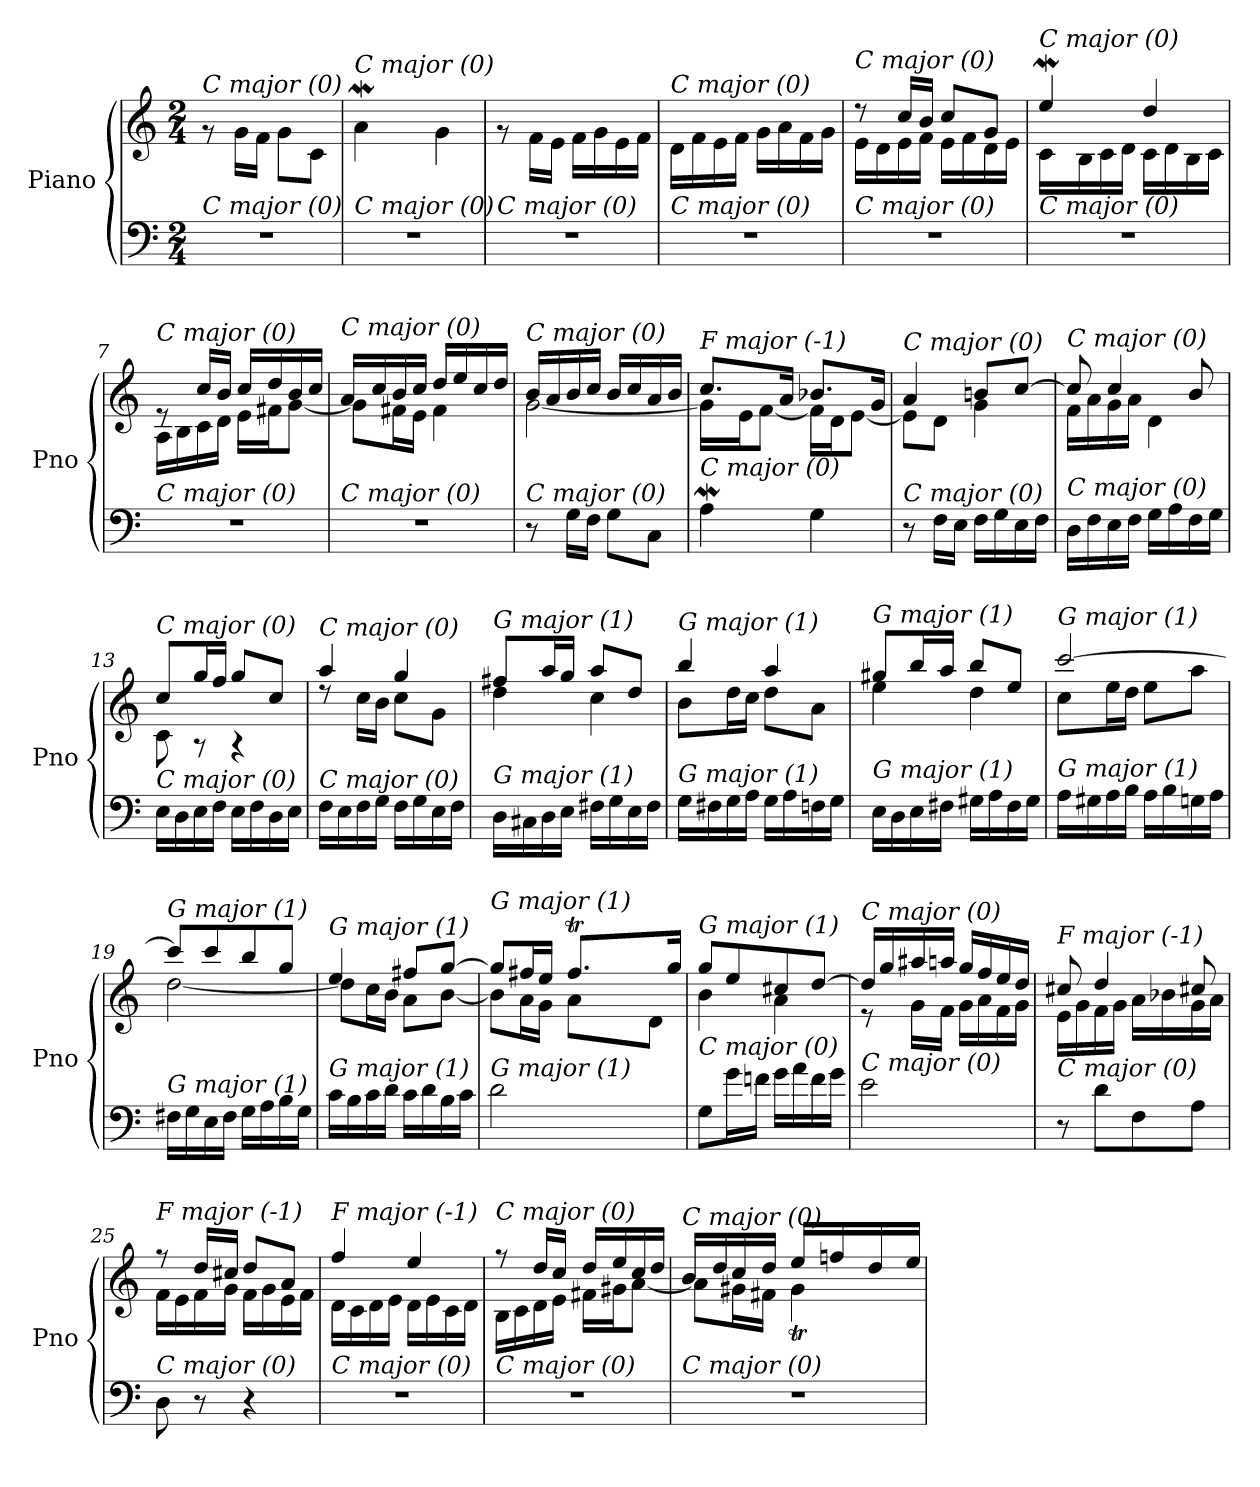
**kern	**kern
*part1	*part1
*staff2	*staff1
*I"Piano	*
*I'Pno	*
*clefF4	*clefG2
*k[]	*k[]
*M2/4	*M2/4
=1	=1
!	!LO:TX:i:t=C major (0)
!LO:TX:i:t=C major (0)	!
2r	8rg
.	16g\LL
.	16f\JJ
.	8g\L
.	8c\J
=2	=2
*^	*^
!	!	!LO:TX:i:t=C major (0)	!
!LO:TX:i:t=C major (0)	!	!	!
32ryy	2r	4aW\	32ryy
8..ryy	.	.	32g!yy
.	.	.	8.a!yy
4ryy	.	4g\	4ryy
*v	*v	*	*
=3	=3	=3
!	!LO:TX:i:t=C major (0)	!
!LO:TX:i:t=C major (0)	!	!
*	*v	*v
2r	8rg
.	16f\LL
.	16e\JJ
.	16f\LL
.	16g\
.	16e\
.	16f\JJ
=4	=4
!	!LO:TX:i:t=C major (0)
!LO:TX:i:t=C major (0)	!
2r	16d\LL
.	16f\
.	16e\
.	16f\JJ
.	16g\LL
.	16a\
.	16f\
.	16g\JJ
=5	=5
*	*^
!	!LO:TX:i:t=C major (0)	!
!LO:TX:i:t=C major (0)	!	!
2r	8r	16e\LL
.	.	16d\
.	16cc/LL	16e\
.	16b/JJ	16f\JJ
.	8cc/L	16e\LL
.	.	16f\
.	8g/J	16d\
.	.	16e\JJ
=6	=6	=6
*^	*	*^
!	!	!LO:TX:i:t=C major (0)	!	!
!LO:TX:i:t=C major (0)	!	!	!	!
32ryy	2r	4eeW/	16c\LL	32ryy
8..ryy	.	.	.	32dd!yy
.	.	.	16B\	8.ee!yy
.	.	.	16c\	.
.	.	.	16d\JJ	.
4ryy	.	4dd/	16c\LL	4ryy
.	.	.	16d\	.
.	.	.	16B\	.
.	.	.	16c\JJ	.
*v	*v	*	*	*
*	*	*v	*v
!!LO:LB:g=z
=7	=7	=7
!	!LO:TX:i:t=C major (0)	!
!LO:TX:i:t=C major (0)	!	!
2r	8re	16A\LL
.	.	16B\
.	16cc/LL	16c\
.	16b/JJ	16d\JJ
.	16cc/LL	16e\LL
.	16dd/	16f#X\J
.	16b/	[8g\J
.	16cc/JJ	.
=8	=8	=8
!	!LO:TX:i:t=C major (0)	!
!LO:TX:i:t=C major (0)	!	!
2r	16a/LL	8g\L]
.	16cc/	.
.	16b/	16f#X\L
.	16cc/JJ	16e\JJ
.	16dd/LL	4f#\
.	16ee/	.
.	16cc/	.
.	16dd/JJ	.
=9	=9	=9
!	!LO:TX:i:t=C major (0)	!
!LO:TX:i:t=C major (0)	!	!
8r	16b/LL	[2g\
.	16a/	.
16G\LL	16b/	.
16F\JJ	16cc/JJ	.
8G\L	16b/LL	.
.	16cc/	.
8C\J	16a/	.
.	16b/JJ	.
=10	=10	=10
*^	*	*^
!	!	!LO:TX:i:t=F major (-1)	!	!
!LO:TX:i:t=C major (0)	!	!	!	!
4AW\	32ryy	8.cc/L	16g\LL]	32ryy
.	32G!yy	.	.	8..ryy
.	8.A!yy	.	16e\J	.
.	.	.	[8f\J	.
.	.	16a/Jk	.	.
4G\	4ryy	8.b-X/L	16f\LL]	4ryy
.	.	.	16d\J	.
.	.	.	[8e\J	.
.	.	16g/Jk	.	.
*v	*v	*	*	*
*	*	*v	*v
=11	=11	=11
!	!LO:TX:i:t=C major (0)	!
!LO:TX:i:t=C major (0)	!	!
8r	4a/	8e\L]
16F\LL	.	8d\J
16E\JJ	.	.
16F\LL	8bn/L	4g\
16G\	.	.
16E\	[8cc/J	.
16F\JJ	.	.
=12	=12	=12
!	!LO:TX:i:t=C major (0)	!
!LO:TX:i:t=C major (0)	!	!
16D\LL	8cc/]	16f\LL
16F\	.	16a\
16E\	4cc/	16g\
16F\JJ	.	16a\JJ
16G\LL	.	4d\
16A\	.	.
16F\	8b/	.
16G\JJ	.	.
!!LO:LB:g=z	!!
=13	=13	=13
!	!LO:TX:i:t=C major (0)	!
!LO:TX:i:t=C major (0)	!	!
16E\LL	8cc/L	8c\
16D\	.	.
16E\	16gg/L	8r
16F\JJ	16ff/JJ	.
16E\LL	8gg/L	4r
16F\	.	.
16D\	8cc/J	.
16E\JJ	.	.
=14	=14	=14
!	!LO:TX:i:t=C major (0)	!
!LO:TX:i:t=C major (0)	!	!
16F\LL	4aa/	8rdd
16E\	.	.
16F\	.	16cc\LL
16G\JJ	.	16b\JJ
16F\LL	4gg/	8cc\L
16G\	.	.
16E\	.	8g\J
16F\JJ	.	.
=15	=15	=15
!	!LO:TX:i:t=G major (1)	!
!LO:TX:i:t=G major (1)	!	!
16D\LL	8ff#X/L	4dd\
16C#X\	.	.
16D\	16aa/L	.
16E\JJ	16gg/JJ	.
16F#X\LL	8aa/L	4cc\
16G\	.	.
16E\	8dd/J	.
16F#\JJ	.	.
=16	=16	=16
!	!LO:TX:i:t=G major (1)	!
!LO:TX:i:t=G major (1)	!	!
16G\LL	4bb/	8b\L
16F#X\	.	.
16G\	.	16dd\L
16A\JJ	.	16cc\JJ
16G\LL	4aa/	8dd\L
16A\	.	.
16Fn\	.	8a\J
16G\JJ	.	.
=17	=17	=17
!	!LO:TX:i:t=G major (1)	!
!LO:TX:i:t=G major (1)	!	!
16E\LL	8gg#X/L	4ee\
16D\	.	.
16E\	16bb/L	.
16F#X\JJ	16aa/JJ	.
16G#X\LL	8bb/L	4dd\
16A\	.	.
16F#\	8ee/J	.
16G#\JJ	.	.
!!LO:LB:g=z	!!
=18	=18	=18
!	!LO:TX:i:t=G major (1)	!
!LO:TX:i:t=G major (1)	!	!
16A\LL	[2ccc/	8cc\L
16G#X\	.	.
16A\	.	16ee\L
16B\JJ	.	16dd\JJ
16A\LL	.	8ee\L
16B\	.	.
16Gn\	.	8aa\J
16A\JJ	.	.
=19	=19	=19
!	!LO:TX:i:t=G major (1)	!
!LO:TX:i:t=G major (1)	!	!
16F#X\LL	8ccc/L]	[2dd\
16G\	.	.
16E\	8ccc/	.
16F#\JJ	.	.
16G\LL	8bb/	.
16A\	.	.
16B\	8gg/J	.
16G\JJ	.	.
=20	=20	=20
!	!LO:TX:i:t=G major (1)	!
!LO:TX:i:t=G major (1)	!	!
16c\LL	4ee/	8dd\L]
16B\	.	.
16c\	.	16cc\L
16d\JJ	.	16b\JJ
16c\LL	8ff#X/L	8a\L
16d\	.	.
16B\	[8gg/J	[8b\J
16c\JJ	.	.
=21	=21	=21
*^	*	*^
!	!	!LO:TX:i:t=G major (1)	!	!
!LO:TX:i:t=G major (1)	!	!	!	!
4ryy	2d\	8gg/L]	8b\L]	4ryy
.	.	16ff#X/L	16a\L	.
.	.	16ee/JJ	16g\JJ	.
8.ryy	.	8.ff#t/L	8a\L	32gg!yy
.	.	.	.	32ff#!yy
.	.	.	.	32gg!yy
.	.	.	.	16.ff#!yy
.	.	.	8d\J	.
16ryy	.	16gg/Jk	.	16ryy
*v	*v	*	*	*
=22	=22	=22	=22
!	!LO:TX:i:t=G major (1)	!	!
!LO:TX:i:t=C major (0)	!	!	!
*	*	*v	*v
8G\L	8gg/L	4b\
16g\L	8ee/	.
16fn\JJ	.	.
16g\LL	8cc#X/	4a\
16a\	.	.
16f\	[8dd/J	.
16g\JJ	.	.
=23	=23	=23
!	!LO:TX:i:t=C major (0)	!
!LO:TX:i:t=C major (0)	!	!
2e\	16dd/LL]	8r
.	16gg/	.
.	16aa#Xi/	16g\LL
.	16aa/JJ	16f\JJ
.	16gg/LL	16g\LL
.	16ff/	16a\
.	16ee/	16f\
.	16dd/JJ	16g\JJ
!!LO:LB:g=z	!!
=24	=24	=24
!	!LO:TX:i:t=F major (-1)	!
!LO:TX:i:t=C major (0)	!	!
8r	8cc#X/	16e\LL
.	.	16g\
8d\L	4dd/	16f\
.	.	16g\JJ
8F\	.	16a\LL
.	.	16b-X\
8A\J	8cc#X/	16g\
.	.	16a\JJ
=25	=25	=25
!	!LO:TX:i:t=F major (-1)	!
!LO:TX:i:t=C major (0)	!	!
8D\	8r	16f\LL
.	.	16e\
8r	16dd/LL	16f\
.	16cc#X/JJ	16g\JJ
4r	8dd/L	16f\LL
.	.	16g\
.	8a/J	16e\
.	.	16f\JJ
=26	=26	=26
!	!LO:TX:i:t=F major (-1)	!
!LO:TX:i:t=C major (0)	!	!
2r	4ff/	16d\LL
.	.	16c\
.	.	16d\
.	.	16e\JJ
.	4ee/	16d\LL
.	.	16e\
.	.	16c\
.	.	16d\JJ
=27	=27	=27
!	!LO:TX:i:t=C major (0)	!
!LO:TX:i:t=C major (0)	!	!
2r	8r	16B\LL
.	.	16c\
.	16dd/LL	16d\
.	16cc/JJ	16e\JJ
.	16dd/LL	16f#X\LL
.	16ee/	16g#X\J
.	16cc/	[8a\J
.	16dd/JJ	.
=28	=28	=28
*^	*	*^
!	!	!LO:TX:i:t=C major (0)	!	!
!LO:TX:i:t=C major (0)	!	!	!	!
4ryy	2r	16b/LL	8a\L]	4ryy
.	.	16dd/	.	.
.	.	16cc/	16g#X\L	.
.	.	16dd/JJ	16f#X\JJ	.
4ryy	.	16ee/LL	4g#t\	32ayy
.	.	.	.	32g#!yy
.	.	16ffn/	.	32a!yy
.	.	.	.	32g#!yy
.	.	16dd/	.	32a!yy
.	.	.	.	16.g#!yy
.	.	16ee/JJ	.	.
*v	*v	*	*	*
*	*v	*v	*v
=	=
*-	*-
